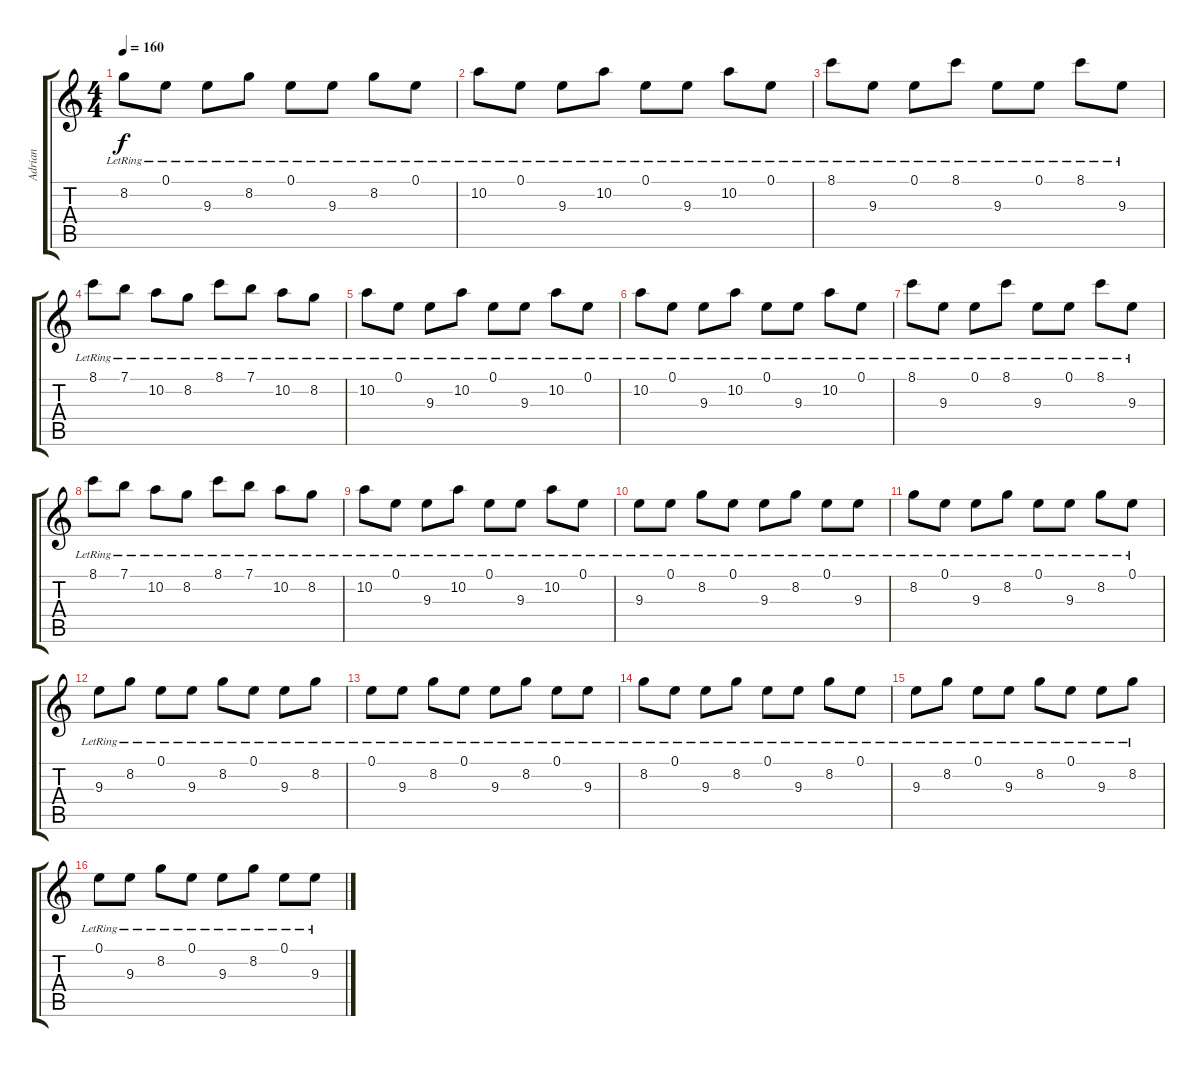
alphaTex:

\track ("Adrian" "Adrian") {instrument distortionguitar}
\staff {score tabs}
\tuning (E4 B3 G3 D3 A2 E2) {hide}
\ts (4 4)
\tempo 160
\clef g2
\ks c
8.2{lr}.8{dy f} 0.1{lr}.8 9.3{lr}.8 8.2{lr}.8 0.1{lr}.8 9.3{lr}.8 8.2{lr}.8 0.1{lr}.8 |
10.2{lr}.8 0.1{lr}.8 9.3{lr}.8 10.2{lr}.8 0.1{lr}.8 9.3{lr}.8 10.2{lr}.8 0.1{lr}.8 |
8.1{lr}.8 9.3{lr}.8 0.1{lr}.8 8.1{lr}.8 9.3{lr}.8 0.1{lr}.8 8.1{lr}.8 9.3{lr}.8 |
8.1{lr}.8 7.1{lr}.8 10.2{lr}.8 8.2{lr}.8 8.1{lr}.8 7.1{lr}.8 10.2{lr}.8 8.2{lr}.8 |
10.2{lr}.8 0.1{lr}.8 9.3{lr}.8 10.2{lr}.8 0.1{lr}.8 9.3{lr}.8 10.2{lr}.8 0.1{lr}.8 |
10.2{lr}.8 0.1{lr}.8 9.3{lr}.8 10.2{lr}.8 0.1{lr}.8 9.3{lr}.8 10.2{lr}.8 0.1{lr}.8 |
8.1{lr}.8 9.3{lr}.8 0.1{lr}.8 8.1{lr}.8 9.3{lr}.8 0.1{lr}.8 8.1{lr}.8 9.3{lr}.8 |
8.1{lr}.8 7.1{lr}.8 10.2{lr}.8 8.2{lr}.8 8.1{lr}.8 7.1{lr}.8 10.2{lr}.8 8.2{lr}.8 |
10.2{lr}.8 0.1{lr}.8 9.3{lr}.8 10.2{lr}.8 0.1{lr}.8 9.3{lr}.8 10.2{lr}.8 0.1{lr}.8 |
9.3{lr}.8 0.1{lr}.8 8.2{lr}.8 0.1{lr}.8 9.3{lr}.8 8.2{lr}.8 0.1{lr}.8 9.3{lr}.8 |
8.2{lr}.8 0.1{lr}.8 9.3{lr}.8 8.2{lr}.8 0.1{lr}.8 9.3{lr}.8 8.2{lr}.8 0.1{lr}.8 |
9.3{lr}.8 8.2{lr}.8 0.1{lr}.8 9.3{lr}.8 8.2{lr}.8 0.1{lr}.8 9.3{lr}.8 8.2{lr}.8 |
0.1{lr}.8 9.3{lr}.8 8.2{lr}.8 0.1{lr}.8 9.3{lr}.8 8.2{lr}.8 0.1{lr}.8 9.3{lr}.8 |
8.2{lr}.8 0.1{lr}.8 9.3{lr}.8 8.2{lr}.8 0.1{lr}.8 9.3{lr}.8 8.2{lr}.8 0.1{lr}.8 |
9.3{lr}.8 8.2{lr}.8 0.1{lr}.8 9.3{lr}.8 8.2{lr}.8 0.1{lr}.8 9.3{lr}.8 8.2{lr}.8 |
0.1{lr}.8 9.3{lr}.8 8.2{lr}.8 0.1{lr}.8 9.3{lr}.8 8.2{lr}.8 0.1{lr}.8 9.3{lr}.8
